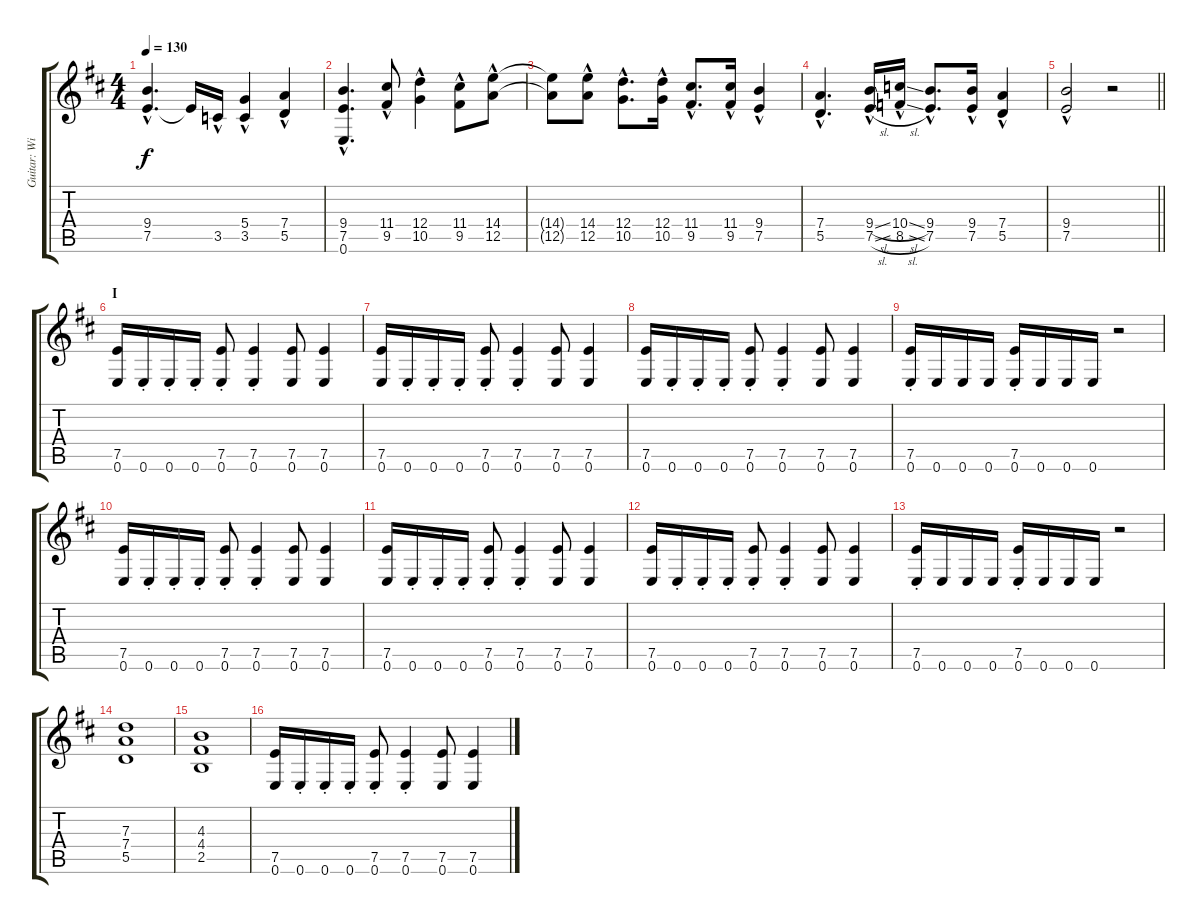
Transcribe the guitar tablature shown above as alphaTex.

\track ("Guitar: William" "Guitar: Wi") {instrument distortionguitar}
\staff {score tabs}
\tuning (E4 B3 G3 D3 A2 E2) {hide}
\ts (4 4)
\tempo 130
\clef g2
\ks d
(9.4{hac} 7.5{hac}).4{d dy f} 7.5{t}.16 3.5{hac}.16 (5.4{hac} 3.5{hac}).4 (7.4{hac} 5.5{hac}).4 |
(9.4{hac} 7.5{hac} 0.6{hac}).4{d} (11.4{hac} 9.5{hac}).8 (12.4{hac} 10.5{hac}).4 (11.4{hac} 9.5{hac}).8 (14.4{hac} 12.5{hac}).8 |
(14.4{t} 12.5{t}).8 (14.4{hac} 12.5{hac}).8 (12.4{hac} 10.5{hac}).8{d} (12.4{hac} 10.5{hac}).16 (11.4{hac} 9.5{hac}).8{d} (11.4{hac} 9.5{hac}).16 (9.4{hac} 7.5{hac}).4 |
(7.4{hac} 5.5{hac}).4{d} (9.4{sl hac} 7.5{sl hac}).16 (10.4{sl hac} 8.5{sl hac}).16 (9.4{hac} 7.5{hac}).8{d} (9.4{hac} 7.5{hac}).16 (7.4{hac} 5.5{hac}).4 |
\barLineRight lightlight
(9.4{hac} 7.5{hac}).2 r.2 |
\section ("" "I")
(7.5 0.6).16 0.6{st}.16 0.6{st}.16 0.6{st}.16 (7.5{st} 0.6{st}).8 (7.5{st} 0.6{st}).4 (7.5 0.6).8 (7.5 0.6).4 |
(7.5 0.6).16 0.6{st}.16 0.6{st}.16 0.6{st}.16 (7.5{st} 0.6{st}).8 (7.5{st} 0.6{st}).4 (7.5 0.6).8 (7.5 0.6).4 |
(7.5 0.6).16 0.6{st}.16 0.6{st}.16 0.6{st}.16 (7.5{st} 0.6{st}).8 (7.5{st} 0.6{st}).4 (7.5 0.6).8 (7.5 0.6).4 |
(7.5{st} 0.6{st}).16 0.6.16 0.6.16 0.6.16 (7.5{st} 0.6{st}).16 0.6.16 0.6.16 0.6.16 r.2 |
(7.5 0.6).16 0.6{st}.16 0.6{st}.16 0.6{st}.16 (7.5{st} 0.6{st}).8 (7.5{st} 0.6{st}).4 (7.5 0.6).8 (7.5 0.6).4 |
(7.5 0.6).16 0.6{st}.16 0.6{st}.16 0.6{st}.16 (7.5{st} 0.6{st}).8 (7.5{st} 0.6{st}).4 (7.5 0.6).8 (7.5 0.6).4 |
(7.5 0.6).16 0.6{st}.16 0.6{st}.16 0.6{st}.16 (7.5{st} 0.6{st}).8 (7.5{st} 0.6{st}).4 (7.5 0.6).8 (7.5 0.6).4 |
(7.5{st} 0.6{st}).16 0.6.16 0.6.16 0.6.16 (7.5{st} 0.6{st}).16 0.6.16 0.6.16 0.6.16 r.2 |
(7.3 7.4 5.5).1 |
(4.3 4.4 2.5).1 |
(7.5 0.6).16 0.6{st}.16 0.6{st}.16 0.6{st}.16 (7.5{st} 0.6{st}).8 (7.5{st} 0.6{st}).4 (7.5 0.6).8 (7.5 0.6).4
